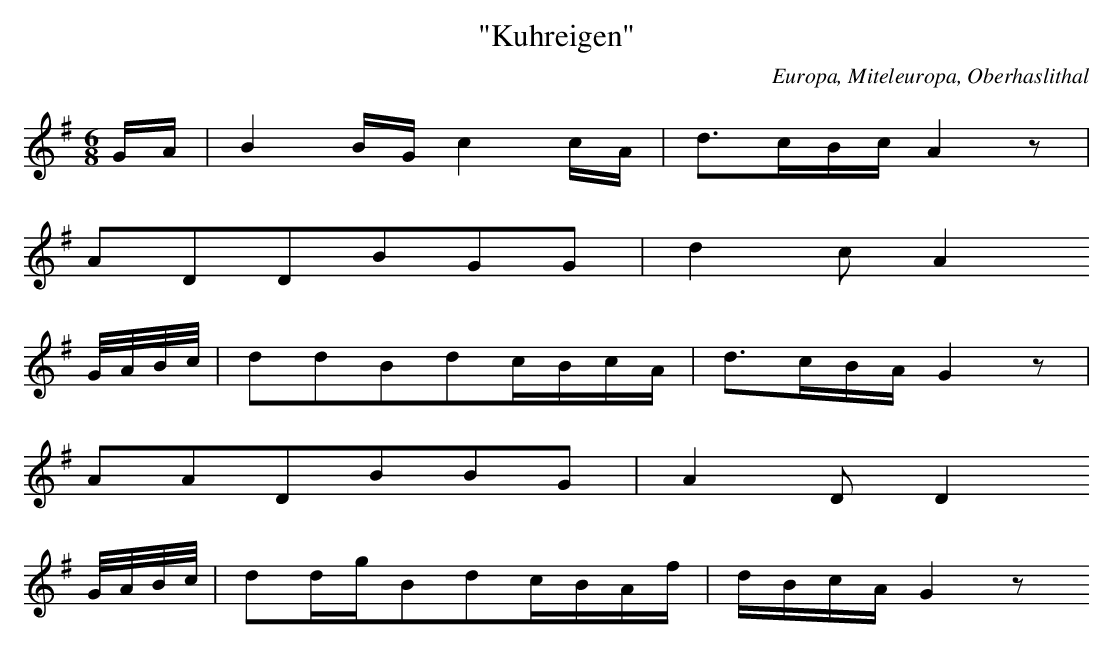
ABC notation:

X:1
T: "Kuhreigen"
O: Europa, Miteleuropa, Oberhaslithal
M: 6/8
L: 1/32
K: G
G2A2 | B8B2G2c8c2A2 | d6c2B2c2A8z4 |
A4D4D4B4G4G4 | d8c4A8
GABc | d4d4B4d4c2B2c2A2 | d6c2B2A2G8z4 |
A4A4D4B4B4G4 | A8D4D8
GABc | d4d2g2B4d4c2B2A2f2 | d2B2c2A2G8z4
